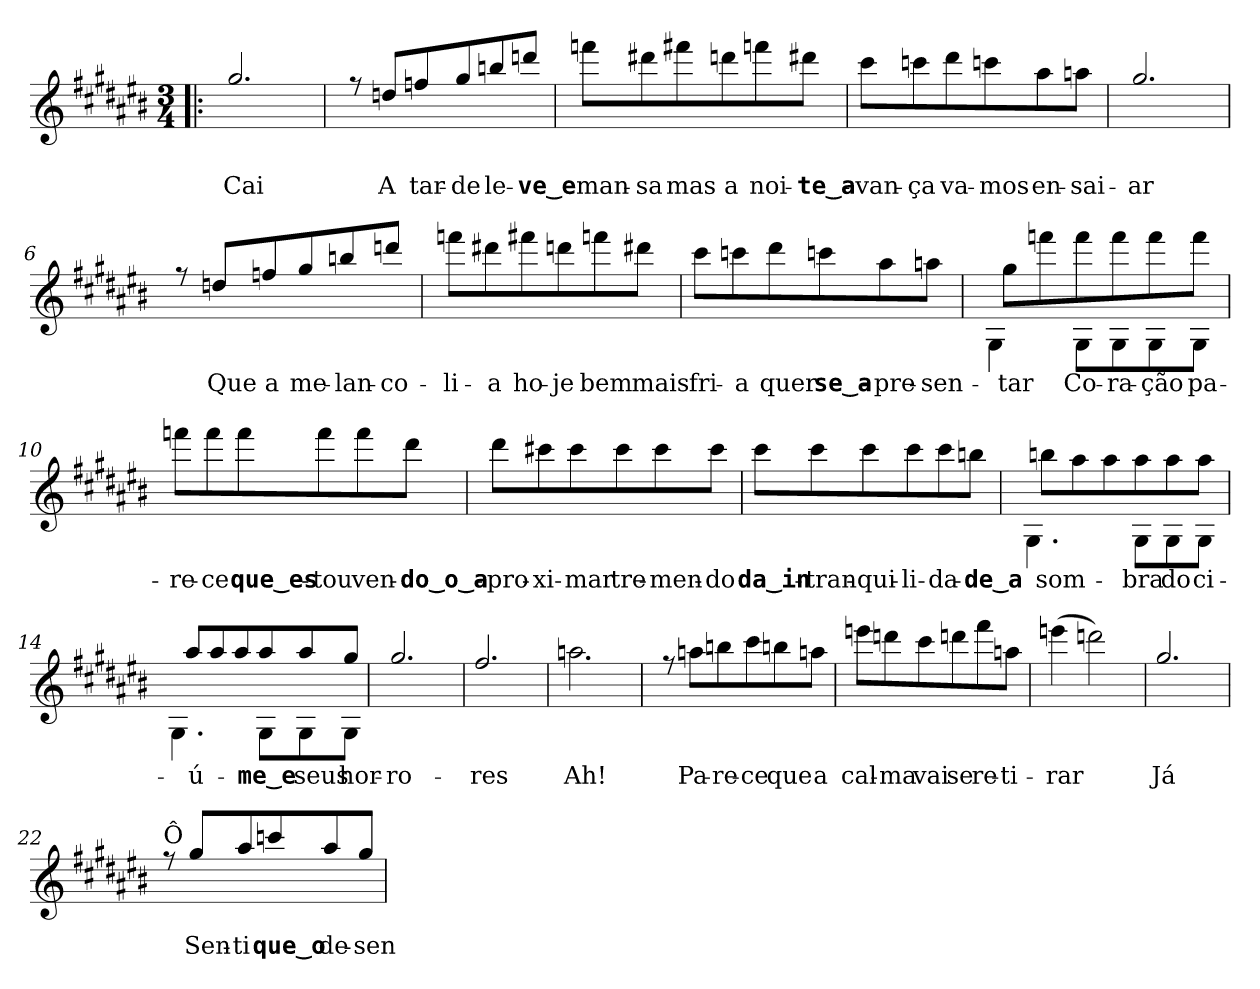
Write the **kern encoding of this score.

**kern	**text
*part1	*part1
*staff1	*staff1
*I'Cl	*
*clefG2	*
*ITrd1c2	*
*k[f#c#g#d#a#]	*
*B:	*
*M3/4	*
=1!|:	=1!|:
!LO:TX:a:t=ca. 100	!
!	!LO:LY:b
*^	*
2.ff#/	2.E-X/yy	Cai
=2	=2	=2
8ree	2.E-X/yy	.
!	!	!LO:LY:b
8ccn/L	.	A
!	!	!LO:LY:b
8ee-X/	.	tar-
!	!	!LO:LY:b
8ff#/	.	-de
!	!	!LO:LY:b
8aan/	.	le-
!	!	!LO:LY:b
8cccn/J	.	-ve‿e
=3	=3	=3
!	!	!LO:LY:b
8eee-X\L	2.En/yy	man-
!	!	!LO:LY:b
8ccc#X\	.	-sa
!	!	!LO:LY:b
8eeen\	.	mas
!	!	!LO:LY:b
8cccn\	.	a
!	!	!LO:LY:b
8eee-X\	.	noi-
!	!	!LO:LY:b
8ccc#X\J	.	-te‿a-
=4	=4	=4
!	!	!LO:LY:b
8bb\L	2F#/yy	-van-
!	!	!LO:LY:b
8bb-X\	.	-ça
!	!	!LO:LY:b
8ccc#\	.	va-
!	!	!LO:LY:b
8bb-X\	.	-mos
!	!	!LO:LY:b
8gg#\	4E/yy	en-
!	!	!LO:LY:b
8ggn\J	.	-sai-
!!LO:LB:g=z	!!
=5	=5	=5
!	!	!LO:LY:b
2.ff#/	2.E-X/yy	-ar
=6	=6	=6
8ree	2.E-X/yy	.
!	!	!LO:LY:b
8ccn/L	.	Que
!	!	!LO:LY:b
8ee-X/	.	a
!	!	!LO:LY:b
8ff#/	.	me-
!	!	!LO:LY:b
8aan/	.	-lan-
!	!	!LO:LY:b
8cccn/J	.	-co-
=7	=7	=7
!	!	!LO:LY:b
8eee-X\L	2.En/yy	-li-
!	!	!LO:LY:b
8ccc#X\	.	-a
!	!	!LO:LY:b
8eeen\	.	ho-
!	!	!LO:LY:b
8cccn\	.	-je
!	!	!LO:LY:b
8eee-X\	.	bem
!	!	!LO:LY:b
8ccc#X\J	.	mais
=8	=8	=8
!	!	!LO:LY:b
8bb\L	2F#/yy	fri-
!	!	!LO:LY:b
8bb-X\	.	-a
!	!	!LO:LY:b
8ccc#\	.	quer
!	!	!LO:LY:b
8bb-X\	.	se‿a-
!	!	!LO:LY:b
8gg#\	4E/yy	-pre-
!	!	!LO:LY:b
8ggn\J	.	-sen-
*v	*v	*
=9	=9
!	!LO:LY:b
*^	*
*	*^	*
8ff#\L	2.E-X/yy	4F#!\	-tar
8eee-X\	.	.	.
!	!	!	!LO:LY:b
8eee-\	.	8F#!\L	Co-
!	!	!	!LO:LY:b
8eee-\	.	8F#!\	-ra-
!	!	!	!LO:LY:b
8eee-\	.	8F#!\	-ção
!	!	!	!LO:LY:b
8eee-\J	.	8F#!\J	pa-
*v	*v	*v	*
!!LO:LB:g=z
=10	=10
*^	*
*	*^	*
!	!	!	!LO:LY:b
*	*v	*v	*
8eee-X\L	2.Gn/yy	-re-
!	!	!LO:LY:b
8eee-\	.	-ce
!	!	!LO:LY:b
8eee-\	.	que‿es-
!	!	!LO:LY:b
8eee-\	.	-tou
!	!	!LO:LY:b
8eee-\	.	ven-
!	!	!LO:LY:b
8ccc#\J	.	-do‿o‿a-
=11	=11	=11
!	!	!LO:LY:b
8ccc#\L	2.G#X/yy	-pro-
!	!	!LO:LY:b
8bbn\	.	-xi-
!	!	!LO:LY:b
8bb\	.	-mar
!	!	!LO:LY:b
8bb\	.	tre-
!	!	!LO:LY:b
8bb\	.	-men-
!	!	!LO:LY:b
8bb\J	.	-do
=12	=12	=12
!	!	!LO:LY:b
8bb\L	2.F#/yy	da‿in-
!	!	!LO:LY:b
8bb\	.	-tran-
!	!	!LO:LY:b
8bb\	.	-qui-
!	!	!LO:LY:b
8bb\	.	-li-
!	!	!LO:LY:b
8bb\	.	-da-
!	!	!LO:LY:b
8aan\J	.	-de‿a
*v	*v	*
=13	=13
!	!LO:LY:b
*^	*
*	*^	*
8aan\L	2.En/yy	4.F#!\	som-
8gg#\	.	.	.
8gg#\	.	.	.
!	!	!	!LO:LY:b
8gg#\	.	8F#!\L	-bra
!	!	!	!LO:LY:b
8gg#\	.	8F#!\	do
!	!	!	!LO:LY:b
8gg#\J	.	8F#!\J	ci-
!!LO:LB:g=z	!!	!!
=14	=14	=14	=14
!	!	!	!LO:LY:b
8gg#/L	2.E-X/yy	4.F#!\	-ú-
8gg#/	.	.	.
8gg#/	.	.	.
!	!	!	!LO:LY:b
8gg#/	.	8F#!\L	-me‿e
!	!	!	!LO:LY:b
8gg#/	.	8F#!\	seus
!	!	!	!LO:LY:b
8ff#/J	.	8F#!\J	hor-
*v	*v	*v	*
=15	=15
*^	*
*	*^	*
!	!	!	!LO:LY:b
*	*v	*v	*
2.ff#/	2.C#X/yy	-ro-
=16	=16	=16
!	!	!LO:LY:b
2.ee/	2.E/yy	-res
=17	=17	=17
!	!	!LO:LY:b
2.ggn\	2.Gn/yy	Ah!
=18	=18	=18
8ree	2.Fn/yy	.
!	!	!LO:LY:b
8ggn\L	.	Pa-
!	!	!LO:LY:b
8aan\	.	-re-
!	!	!LO:LY:b
8bb\	.	-ce
!	!	!LO:LY:b
8aan\	.	que
!	!	!LO:LY:b
8ggn\J	.	a
!!LO:LB:g=z	!!
=19	=19	=19
!	!	!LO:LY:b
8dddn\L	2.E/yy	cal-
!	!	!LO:LY:b
8cccn\	.	-ma
!	!	!LO:LY:b
8bb\	.	vai
!	!	!LO:LY:b
8cccn\	.	se
!	!	!LO:LY:b
8eee\	.	re-
!	!	!LO:LY:b
8ggn\J	.	-ti-
=20	=20	=20
!	!	!LO:LY:b
(>4dddn\	2.Cn/yy	-rar
2cccn\)	.	.
=21	=21	=21
!	!	!LO:LY:b
2.ff#/	2.F#/yy	Já
=22	=22	=22
!LO:TX:a:t=Ô	!	!
8ree	2.F#/yy	.
!	!	!LO:LY:b
8ff#/L	.	Sen-
!	!	!LO:LY:b
8gg#/	.	-ti
!	!	!LO:LY:b
8bb-X/	.	que‿o
!	!	!LO:LY:b
8gg#/	.	de-
!	!	!LO:LY:b
8ff#/J	.	-sen-
*v	*v	*
=	=
*-	*-
